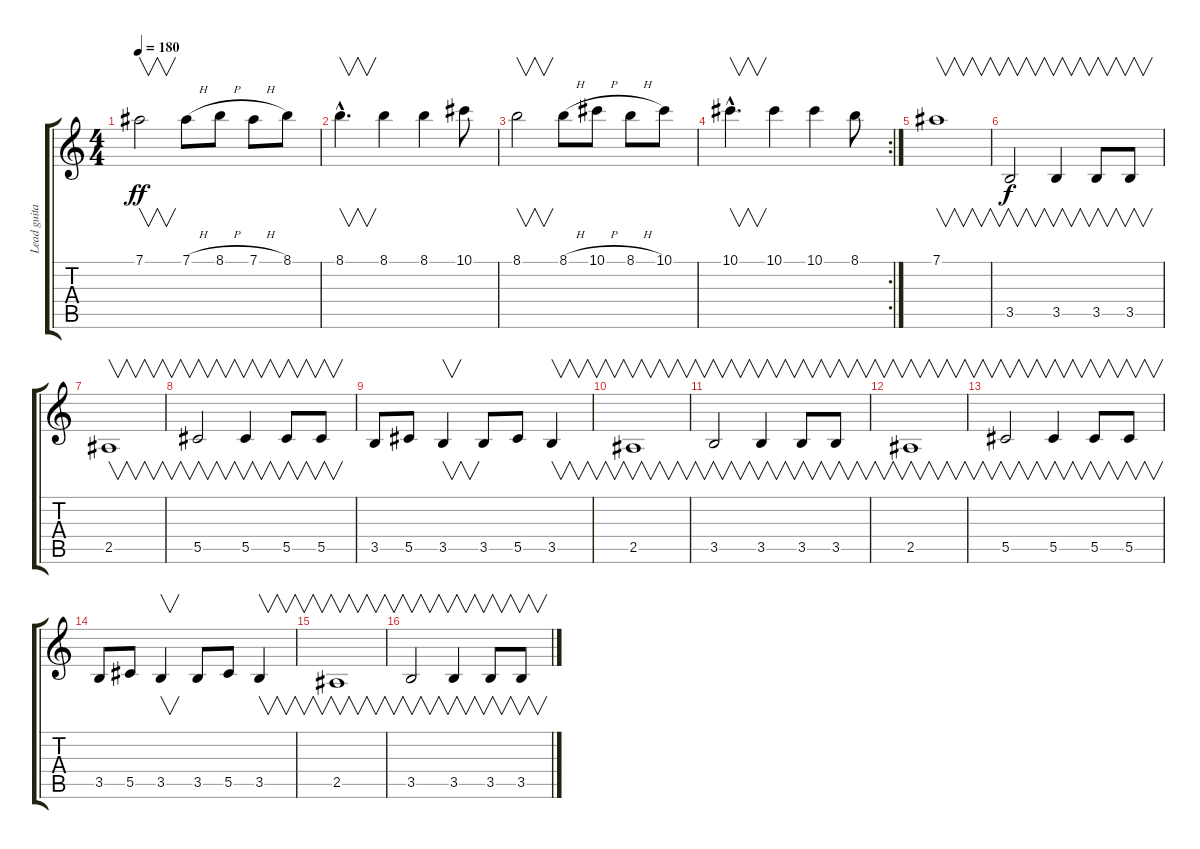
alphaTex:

\track ("Lead guitar Eb" "Lead guita") {instrument distortionguitar}
\staff {score tabs}
\tuning (Eb4 Bb3 Gb3 Db3 Ab2 Eb2) {hide}
\ts (4 4)
\tempo 180
\clef g2
\ks c
7.1.2{v dy ff} 7.1{h}.8 8.1{h}.8 7.1{h}.8 8.1.8 |
8.1{hac}.4{v d} 8.1.4 8.1.4 10.1.8 |
8.1.2{v} 8.1{h}.8 10.1{h}.8 8.1{h}.8 10.1.8 |
\rc 2
10.1{hac}.4{v d} 10.1.4 10.1.4 8.1.8 |
7.1.1{v} |
3.5.2{v dy f} 3.5.4{v} 3.5.8{v} 3.5.8{v} |
2.5.1{v} |
5.5.2{v} 5.5.4{v} 5.5.8{v} 5.5.8{v} |
3.5.8 5.5.8 3.5.4{v} 3.5.8 5.5.8 3.5.4{v} |
2.5.1{v} |
3.5.2{v} 3.5.4{v} 3.5.8{v} 3.5.8{v} |
2.5.1{v} |
5.5.2{v} 5.5.4{v} 5.5.8{v} 5.5.8{v} |
3.5.8 5.5.8 3.5.4{v} 3.5.8 5.5.8 3.5.4{v} |
2.5.1{v} |
3.5.2{v} 3.5.4{v} 3.5.8{v} 3.5.8{v}
